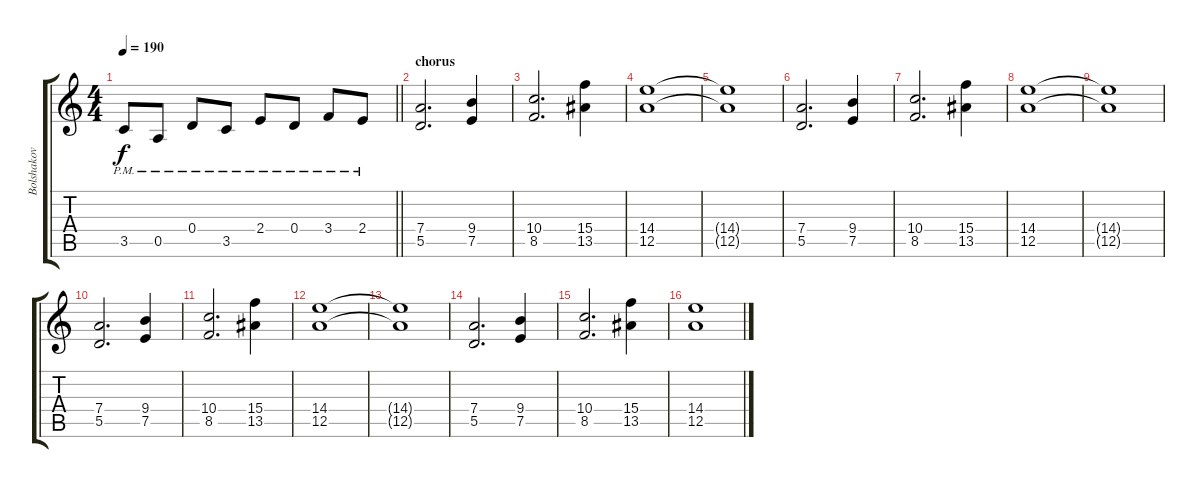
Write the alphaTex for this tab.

\track ("Bolshakov" "Bolshakov") {instrument overdrivenguitar}
\staff {score tabs}
\tuning (E4 B3 G3 D3 A2 E2) {hide}
\ts (4 4)
\tempo 190
\clef g2
\barLineRight lightlight
\ks c
3.5{pm}.8{dy f} 0.5{pm}.8 0.4{pm}.8 3.5{pm}.8 2.4{pm}.8 0.4{pm}.8 3.4{pm}.8 2.4{pm}.8 |
\section ("" "chorus")
(7.4 5.5).2{d} (9.4 7.5).4 |
(10.4 8.5).2{d} (15.4 13.5).4 |
(14.4 12.5).1 |
(14.4{t} 12.5{t}).1 |
(7.4 5.5).2{d} (9.4 7.5).4 |
(10.4 8.5).2{d} (15.4 13.5).4 |
(14.4 12.5).1 |
(14.4{t} 12.5{t}).1 |
(7.4 5.5).2{d} (9.4 7.5).4 |
(10.4 8.5).2{d} (15.4 13.5).4 |
(14.4 12.5).1 |
(14.4{t} 12.5{t}).1 |
(7.4 5.5).2{d} (9.4 7.5).4 |
(10.4 8.5).2{d} (15.4 13.5).4 |
(14.4 12.5).1
